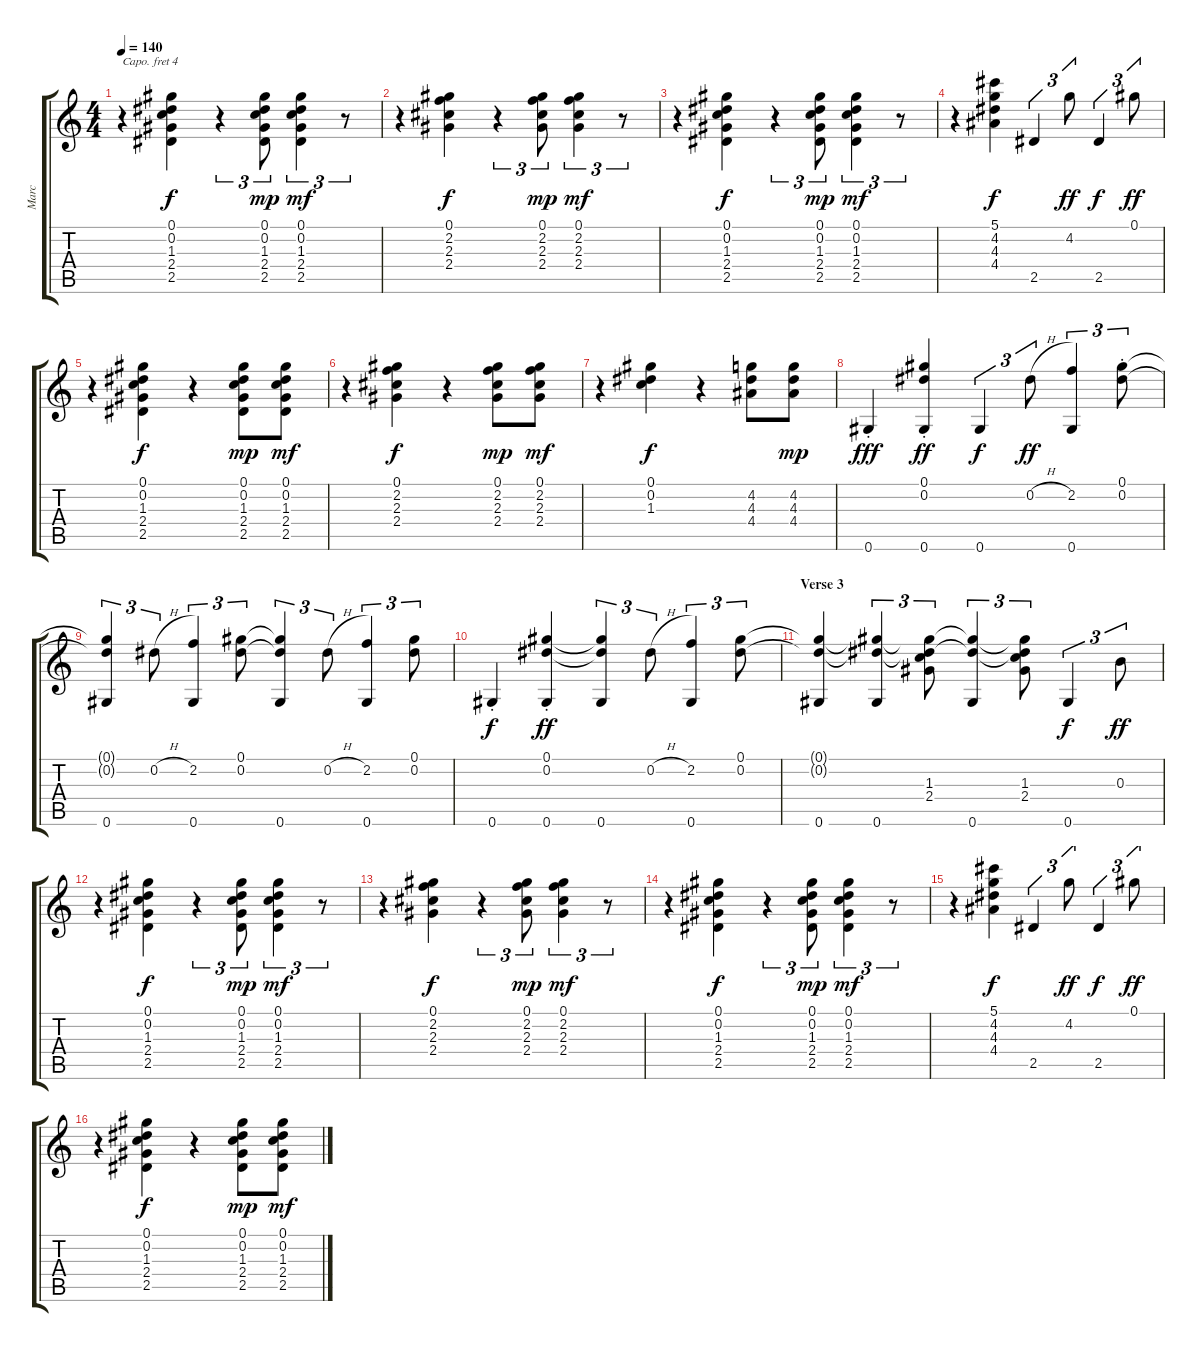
\track ("Marc" "Marc") {instrument distortionguitar}
\staff {score tabs}
\capo 4
\tuning (E4 B3 G3 D3 A2 E2) {hide}
\ts (4 4)
\tempo 140
\clef g2
\ks c
r.4{dy ff} (0.1 0.2 1.3 2.4 2.5).4{dy f} r.4{tu (3 2)} (0.1 0.2 1.3 2.4 2.5).8{tu (3 2) dy mp} (0.1 0.2 1.3 2.4 2.5).4{tu (3 2) dy mf} r.8{tu (3 2)} |
r.4 (0.1 2.2 2.3 2.4).4{dy f} r.4{tu (3 2)} (0.1 2.2 2.3 2.4).8{tu (3 2) dy mp} (0.1 2.2 2.3 2.4).4{tu (3 2) dy mf} r.8{tu (3 2)} |
r.4 (0.1 0.2 1.3 2.4 2.5).4{dy f} r.4{tu (3 2)} (0.1 0.2 1.3 2.4 2.5).8{tu (3 2) dy mp} (0.1 0.2 1.3 2.4 2.5).4{tu (3 2) dy mf} r.8{tu (3 2)} |
r.4 (5.1 4.2 4.3 4.4).4{dy f} 2.5.4{tu (3 2)} 4.2.8{tu (3 2) dy ff} 2.5.4{tu (3 2) dy f} 0.1.8{tu (3 2) dy ff} |
r.4 (0.1 0.2 1.3 2.4 2.5).4{dy f} r.4 (0.1 0.2 1.3 2.4 2.5).8{dy mp} (0.1 0.2 1.3 2.4 2.5).8{dy mf} |
r.4 (0.1 2.2 2.3 2.4).4{dy f} r.4 (0.1 2.2 2.3 2.4).8{dy mp} (0.1 2.2 2.3 2.4).8{dy mf} |
r.4 (0.1 0.2 1.3).4{dy f} r.4 (4.2 4.3 4.4).8 (4.2 4.3 4.4).8{dy mp} |
0.6{st}.4{dy fff volume 14} (0.1{st} 0.2 0.6).4{dy ff} 0.6.4{tu (3 2) dy f} 0.2{h}.8{tu (3 2) dy ff} (2.2 0.6).4{tu (3 2)} (0.1 0.2{st}).8{tu (3 2)} |
(0.1{t} 0.2{t} 0.6).4{tu (3 2)} 0.2{h}.8{tu (3 2)} (2.2 0.6).4{tu (3 2)} (0.1 0.2).8{tu (3 2)} (0.1{t} 0.2{t} 0.6).4{tu (3 2)} 0.2{h}.8{tu (3 2)} (2.2 0.6).4{tu (3 2)} (0.1 0.2).8{tu (3 2)} |
0.6{st}.4{dy f} (0.1{st} 0.2{st} 0.6).4{dy ff} (0.1{t} 0.2{t} 0.6).4{tu (3 2)} 0.2{h}.8{tu (3 2)} (2.2 0.6).4{tu (3 2)} (0.1 0.2).8{tu (3 2)} |
\section ("" "Verse 3")
(0.1{t} 0.2{t} 0.6).4 (0.1{t} 0.2{t} 0.6).4{tu (3 2)} (0.1{t} 0.2{t} 1.3 2.4).8{tu (3 2) volume 12} (0.1{t} 0.2{t} 0.6).4{tu (3 2)} (0.1{t} 0.2{t} 1.3 2.4).8{tu (3 2)} 0.6.4{tu (3 2) dy f} 0.3.8{tu (3 2) dy ff} |
r.4 (0.1 0.2 1.3 2.4 2.5).4{dy f} r.4{tu (3 2)} (0.1 0.2 1.3 2.4 2.5).8{tu (3 2) dy mp} (0.1 0.2 1.3 2.4 2.5).4{tu (3 2) dy mf} r.8{tu (3 2)} |
r.4 (0.1 2.2 2.3 2.4).4{dy f} r.4{tu (3 2)} (0.1 2.2 2.3 2.4).8{tu (3 2) dy mp} (0.1 2.2 2.3 2.4).4{tu (3 2) dy mf} r.8{tu (3 2)} |
r.4 (0.1 0.2 1.3 2.4 2.5).4{dy f} r.4{tu (3 2)} (0.1 0.2 1.3 2.4 2.5).8{tu (3 2) dy mp} (0.1 0.2 1.3 2.4 2.5).4{tu (3 2) dy mf} r.8{tu (3 2)} |
r.4 (5.1 4.2 4.3 4.4).4{dy f} 2.5.4{tu (3 2)} 4.2.8{tu (3 2) dy ff} 2.5.4{tu (3 2) dy f} 0.1.8{tu (3 2) dy ff} |
r.4 (0.1 0.2 1.3 2.4 2.5).4{dy f} r.4 (0.1 0.2 1.3 2.4 2.5).8{dy mp} (0.1 0.2 1.3 2.4 2.5).8{dy mf}
